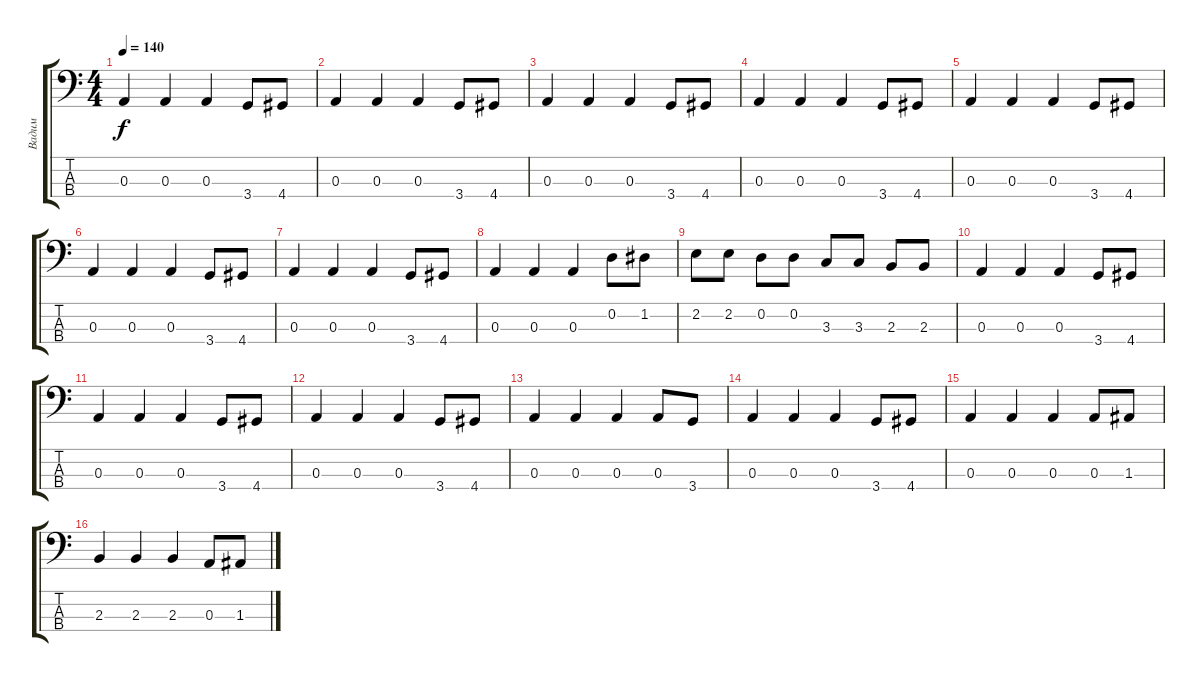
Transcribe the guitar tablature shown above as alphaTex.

\track ("Вадим" "Вадим") {instrument synthbass2}
\staff {score tabs}
\tuning (G2 D2 A1 E1) {hide}
\ts (4 4)
\tempo 140
\clef f4
\ks c
0.3.4{dy f} 0.3.4 0.3.4 3.4.8 4.4.8 |
0.3.4 0.3.4 0.3.4 3.4.8 4.4.8 |
0.3.4 0.3.4 0.3.4 3.4.8 4.4.8 |
0.3.4 0.3.4 0.3.4 3.4.8 4.4.8 |
0.3.4 0.3.4 0.3.4 3.4.8 4.4.8 |
0.3.4 0.3.4 0.3.4 3.4.8 4.4.8 |
0.3.4 0.3.4 0.3.4 3.4.8 4.4.8 |
0.3.4 0.3.4 0.3.4 0.2.8 1.2.8 |
2.2.8 2.2.8 0.2.8 0.2.8 3.3.8 3.3.8 2.3.8 2.3.8 |
0.3.4 0.3.4 0.3.4 3.4.8 4.4.8 |
0.3.4 0.3.4 0.3.4 3.4.8 4.4.8 |
0.3.4 0.3.4 0.3.4 3.4.8 4.4.8 |
0.3.4 0.3.4 0.3.4 0.3.8 3.4.8 |
0.3.4 0.3.4 0.3.4 3.4.8 4.4.8 |
0.3.4 0.3.4 0.3.4 0.3.8 1.3.8 |
2.3.4 2.3.4 2.3.4 0.3.8 1.3.8
